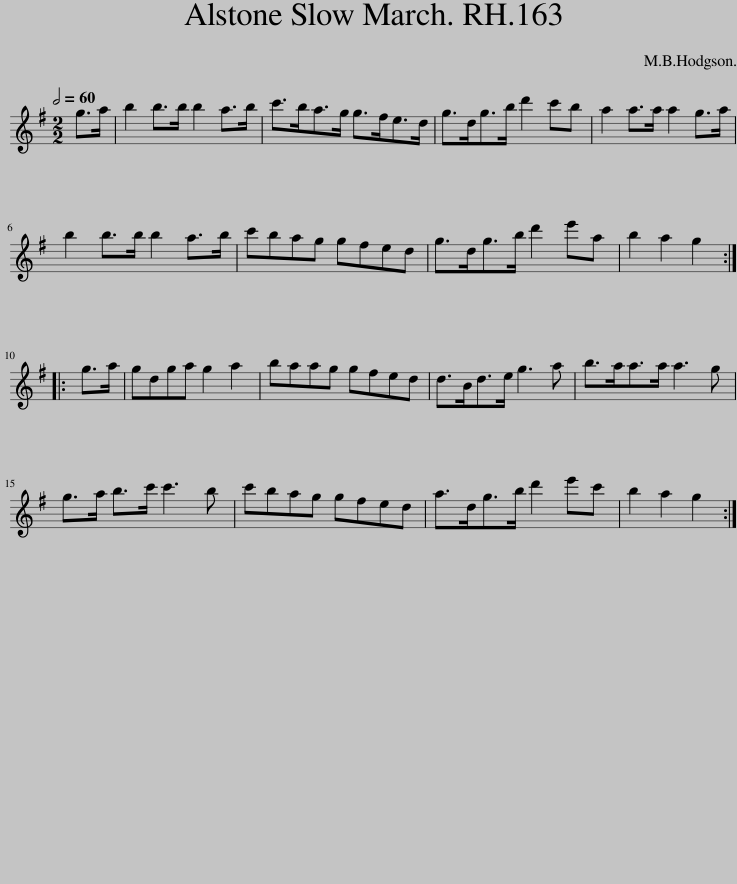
X:1
L:1/8
Q:1/2=60
M:2/2
I:linebreak $
K:G
V:1 treble
V:1
 g>a | b2 b>b b2 a>b | c'>ba>g g>fe>d | g>dg>b d'2 c'b | a2 a>a a2 g>a |$ %5
 b2 b>b b2 a>b | c'bag gfed | g>dg>b d'2 e'a | b2 a2 g2 ::$ g>a | %10
 gdga g2 a2 | baag gfed | d>Bd>e g3 a | b>aa>a a3 g |$ g>a b>c' c'3 b | %15
 c'bag gfed | a>dg>b d'2 e'c' | b2 a2 g2 :| %18
